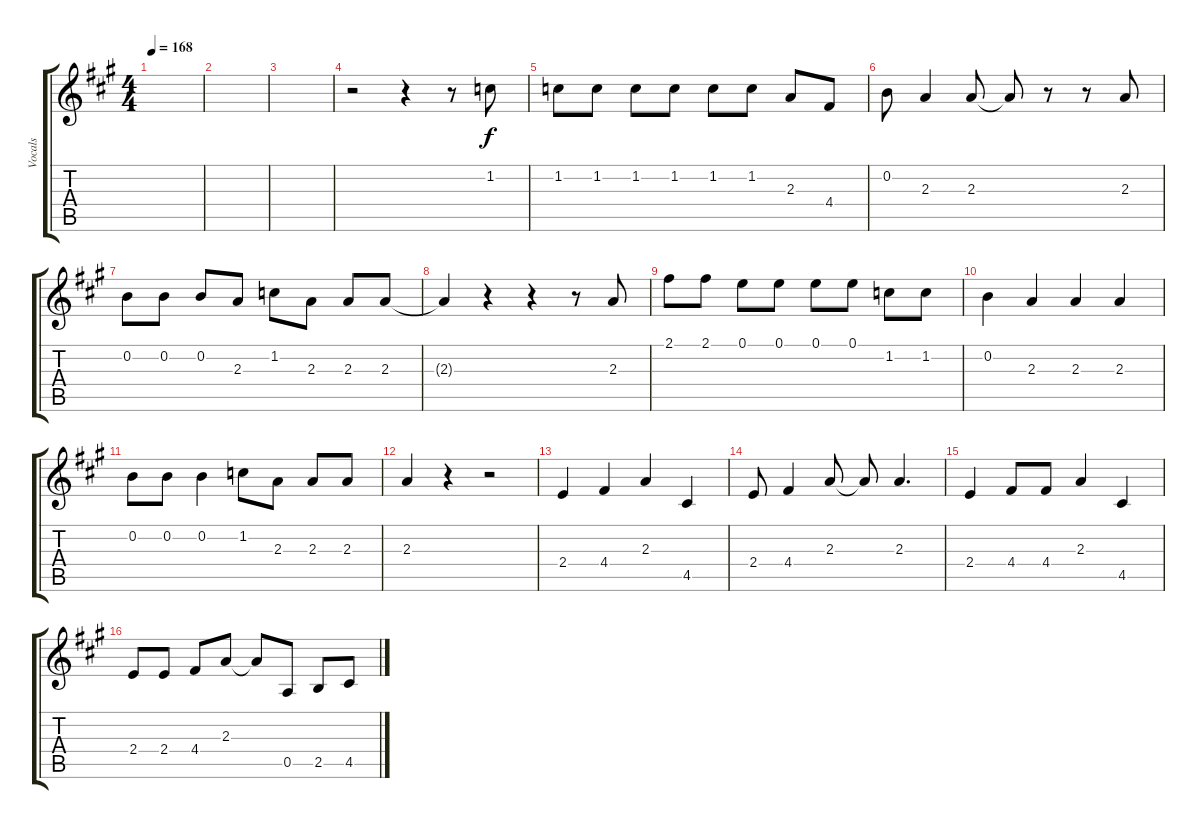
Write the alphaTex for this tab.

\track ("Vocals" "Vocals") {instrument contrabass}
\staff {score tabs}
\tuning (E4 B3 G3 D3 A2 E2) {hide}
\ts (4 4)
\tempo 168
\clef g2
\ks a
|
|
|
r.2 r.4 r.8 1.2.8 |
1.2.8 1.2.8 1.2.8 1.2.8 1.2.8 1.2.8 2.3.8 4.4.8 |
0.2.8 2.3.4 2.3.8 2.3{t}.8 r.8 r.8 2.3.8 |
0.2.8 0.2.8 0.2.8 2.3.8 1.2.8 2.3.8 2.3.8 2.3.8 |
2.3{t}.4 r.4 r.4 r.8 2.3.8 |
2.1.8 2.1.8 0.1.8 0.1.8 0.1.8 0.1.8 1.2.8 1.2.8 |
0.2.4 2.3.4 2.3.4 2.3.4 |
0.2.8 0.2.8 0.2.4 1.2.8 2.3.8 2.3.8 2.3.8 |
2.3.4 r.4 r.2 |
2.4.4 4.4.4 2.3.4 4.5.4 |
2.4.8 4.4.4 2.3.8 2.3{t}.8 2.3.4{d} |
2.4.4 4.4.8 4.4.8 2.3.4 4.5.4 |
2.4.8 2.4.8 4.4.8 2.3.8 2.3{t}.8 0.5.8 2.5.8 4.5.8
